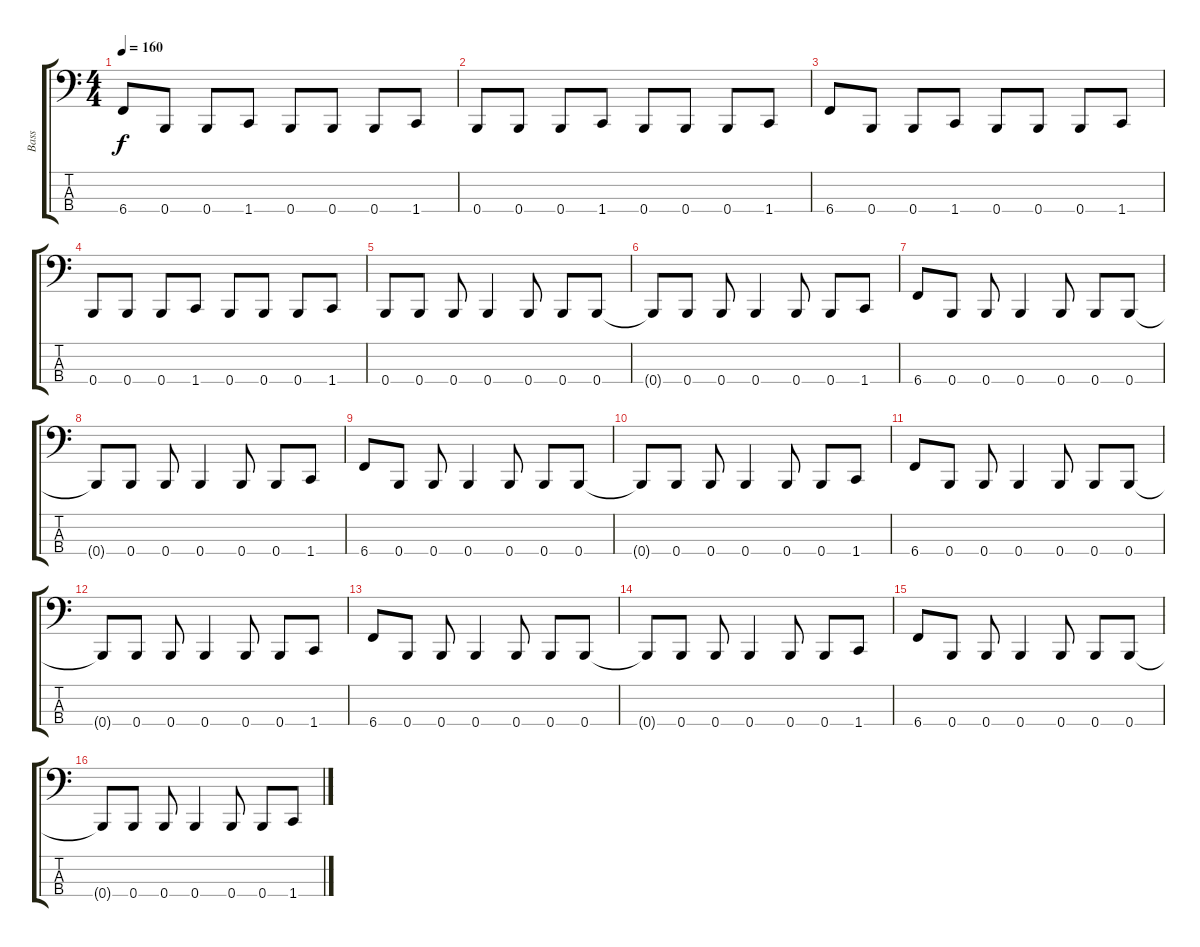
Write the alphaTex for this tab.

\track ("Bass" "Bass") {instrument electricbasspick}
\staff {score tabs}
\tuning (E2 B1 Gb1 B0) {hide}
\ts (4 4)
\tempo 160
\clef f4
\ks c
6.4.8{dy f} 0.4.8 0.4.8 1.4.8 0.4.8 0.4.8 0.4.8 1.4.8 |
0.4.8 0.4.8 0.4.8 1.4.8 0.4.8 0.4.8 0.4.8 1.4.8 |
6.4.8 0.4.8 0.4.8 1.4.8 0.4.8 0.4.8 0.4.8 1.4.8 |
0.4.8 0.4.8 0.4.8 1.4.8 0.4.8 0.4.8 0.4.8 1.4.8 |
0.4.8 0.4.8 0.4.8 0.4.4 0.4.8 0.4.8 0.4.8 |
0.4{t}.8 0.4.8 0.4.8 0.4.4 0.4.8 0.4.8 1.4.8 |
6.4.8 0.4.8 0.4.8 0.4.4 0.4.8 0.4.8 0.4.8 |
0.4{t}.8 0.4.8 0.4.8 0.4.4 0.4.8 0.4.8 1.4.8 |
6.4.8 0.4.8 0.4.8 0.4.4 0.4.8 0.4.8 0.4.8 |
0.4{t}.8 0.4.8 0.4.8 0.4.4 0.4.8 0.4.8 1.4.8 |
6.4.8 0.4.8 0.4.8 0.4.4 0.4.8 0.4.8 0.4.8 |
0.4{t}.8 0.4.8 0.4.8 0.4.4 0.4.8 0.4.8 1.4.8 |
6.4.8 0.4.8 0.4.8 0.4.4 0.4.8 0.4.8 0.4.8 |
0.4{t}.8 0.4.8 0.4.8 0.4.4 0.4.8 0.4.8 1.4.8 |
6.4.8 0.4.8 0.4.8 0.4.4 0.4.8 0.4.8 0.4.8 |
0.4{t}.8 0.4.8 0.4.8 0.4.4 0.4.8 0.4.8 1.4.8
